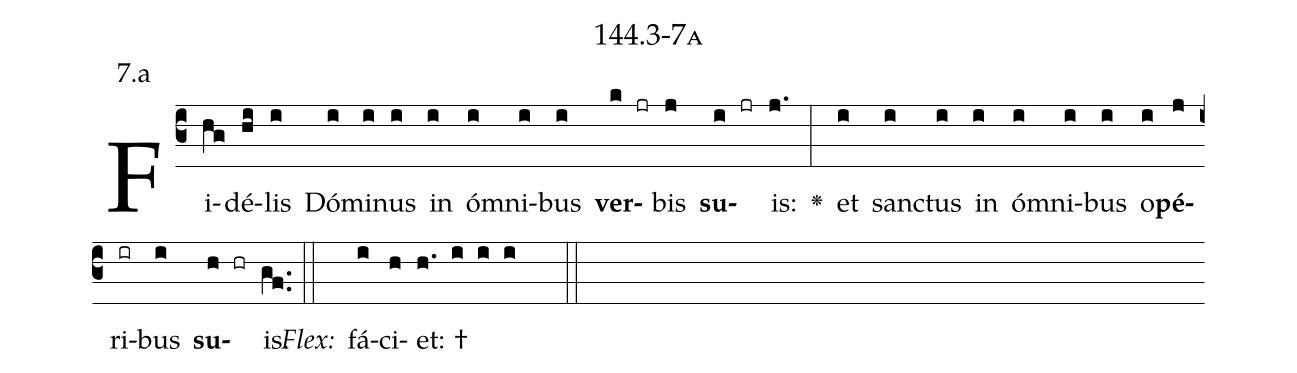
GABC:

name: 144.3-7a;
annotation: 7.a;
%%
(c3)Fi(hg)dé(hi)lis(i) Dó(i)mi(i)nus(i) in(i) óm(i)ni(i)bus(i) <b>ver</b>(k jr)bis(j) <b>su</b>(i jr)is:(j.) <v>\greheightstar</v>(:) et(i) sanc(i)tus(i) in(i) óm(i)ni(i)bus(i) o(i)<b>pé</b>(j)ri(ir)bus(i) <b>su</b>(h hr)is.(gf..) (::)
<i>Flex:</i>()  fá(i)ci(h)et: †(h. i i i  ::)

%E(i) u(i) o(j) u(i) a(h) e.(gf..) (::)
